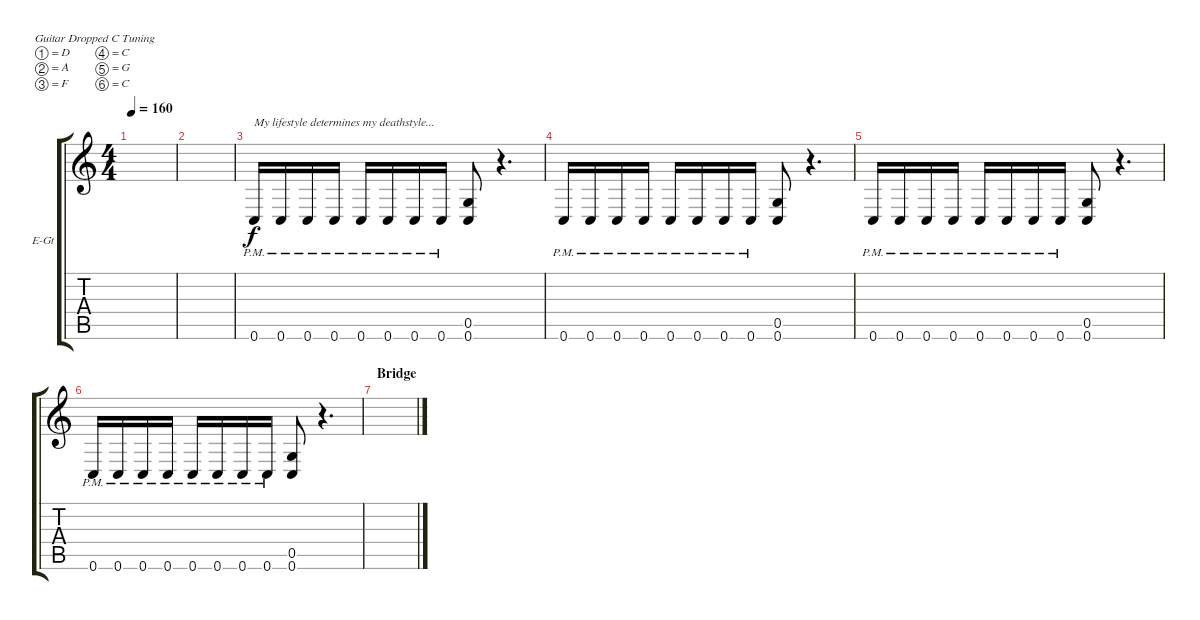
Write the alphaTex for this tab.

\bracketExtendMode groupsimilarinstruments
\firstSystemTrackNameOrientation horizontal
\otherSystemsTrackNameOrientation horizontal
\track ("James Hetfield (Rhythm)" "E-Gt") {instrument distortionguitar}
\staff {score tabs}
\tuning (D4 A3 F3 C3 G2 C2)
\ts (4 4)
\tempo 160
\clef g2
\ks c
|
|
0.6{pm}.16{txt "My lifestyle determines my deathstyle..."} 0.6{pm}.16 0.6{pm}.16 0.6{pm}.16 0.6{pm}.16 0.6{pm}.16 0.6{pm}.16 0.6{pm}.16 (0.5 0.6).8 r.4{d} |
0.6{pm}.16 0.6{pm}.16 0.6{pm}.16 0.6{pm}.16 0.6{pm}.16 0.6{pm}.16 0.6{pm}.16 0.6{pm}.16 (0.5 0.6).8 r.4{d} |
0.6{pm}.16 0.6{pm}.16 0.6{pm}.16 0.6{pm}.16 0.6{pm}.16 0.6{pm}.16 0.6{pm}.16 0.6{pm}.16 (0.5 0.6).8 r.4{d} |
0.6{pm}.16 0.6{pm}.16 0.6{pm}.16 0.6{pm}.16 0.6{pm}.16 0.6{pm}.16 0.6{pm}.16 0.6{pm}.16 (0.5 0.6).8 r.4{d} |
\section ("" "Bridge")
